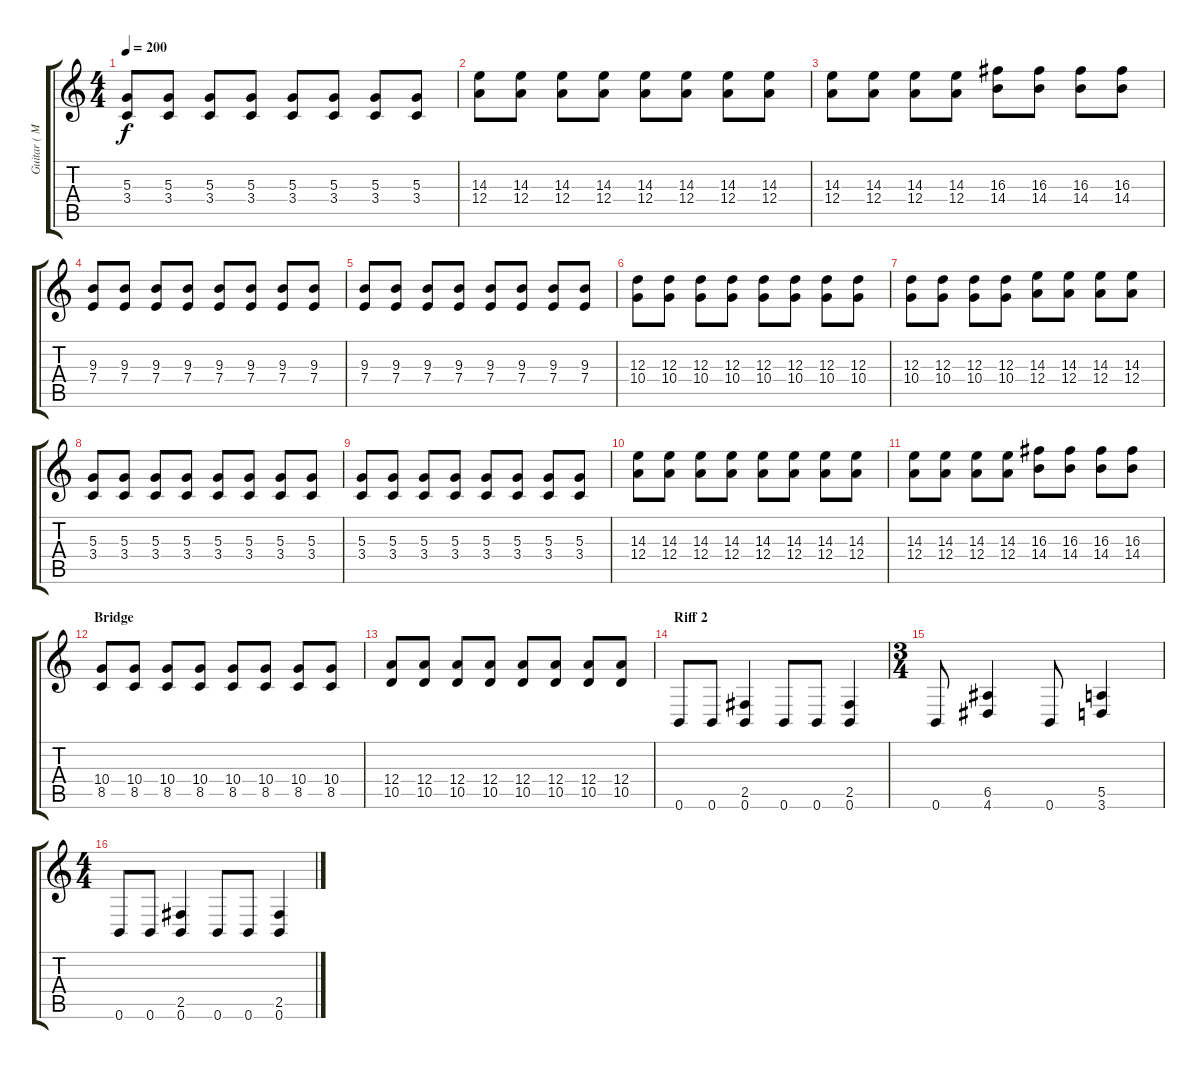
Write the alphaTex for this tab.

\track ("Guitar ( Mircea )" "Guitar ( M") {instrument distortionguitar}
\staff {score tabs}
\tuning (B3 Gb3 D3 A2 E2 B1) {hide}
\ts (4 4)
\tempo 200
\clef g2
\ks c
(5.3 3.4).8{dy f} (5.3 3.4).8 (5.3 3.4).8 (5.3 3.4).8 (5.3 3.4).8 (5.3 3.4).8 (5.3 3.4).8 (5.3 3.4).8 |
(14.3 12.4).8 (14.3 12.4).8 (14.3 12.4).8 (14.3 12.4).8 (14.3 12.4).8 (14.3 12.4).8 (14.3 12.4).8 (14.3 12.4).8 |
(14.3 12.4).8 (14.3 12.4).8 (14.3 12.4).8 (14.3 12.4).8 (16.3 14.4).8 (16.3 14.4).8 (16.3 14.4).8 (16.3 14.4).8 |
(9.3 7.4).8 (9.3 7.4).8 (9.3 7.4).8 (9.3 7.4).8 (9.3 7.4).8 (9.3 7.4).8 (9.3 7.4).8 (9.3 7.4).8 |
(9.3 7.4).8 (9.3 7.4).8 (9.3 7.4).8 (9.3 7.4).8 (9.3 7.4).8 (9.3 7.4).8 (9.3 7.4).8 (9.3 7.4).8 |
(12.3 10.4).8 (12.3 10.4).8 (12.3 10.4).8 (12.3 10.4).8 (12.3 10.4).8 (12.3 10.4).8 (12.3 10.4).8 (12.3 10.4).8 |
(12.3 10.4).8 (12.3 10.4).8 (12.3 10.4).8 (12.3 10.4).8 (14.3 12.4).8 (14.3 12.4).8 (14.3 12.4).8 (14.3 12.4).8 |
(5.3 3.4).8 (5.3 3.4).8 (5.3 3.4).8 (5.3 3.4).8 (5.3 3.4).8 (5.3 3.4).8 (5.3 3.4).8 (5.3 3.4).8 |
(5.3 3.4).8 (5.3 3.4).8 (5.3 3.4).8 (5.3 3.4).8 (5.3 3.4).8 (5.3 3.4).8 (5.3 3.4).8 (5.3 3.4).8 |
(14.3 12.4).8 (14.3 12.4).8 (14.3 12.4).8 (14.3 12.4).8 (14.3 12.4).8 (14.3 12.4).8 (14.3 12.4).8 (14.3 12.4).8 |
(14.3 12.4).8 (14.3 12.4).8 (14.3 12.4).8 (14.3 12.4).8 (16.3 14.4).8 (16.3 14.4).8 (16.3 14.4).8 (16.3 14.4).8 |
\section ("" "Bridge")
(10.4 8.5).8 (10.4 8.5).8 (10.4 8.5).8 (10.4 8.5).8 (10.4 8.5).8 (10.4 8.5).8 (10.4 8.5).8 (10.4 8.5).8 |
(12.4 10.5).8 (12.4 10.5).8 (12.4 10.5).8 (12.4 10.5).8 (12.4 10.5).8 (12.4 10.5).8 (12.4 10.5).8 (12.4 10.5).8 |
\section ("" "Riff 2")
0.6.8{volume 8} 0.6.8 (2.5 0.6).4 0.6.8 0.6.8 (2.5 0.6).4 |
\ts (3 4)
0.6.8 (6.5 4.6).4 0.6.8 (5.5 3.6).4 |
\ts (4 4)
0.6.8 0.6.8 (2.5 0.6).4 0.6.8 0.6.8 (2.5 0.6).4
